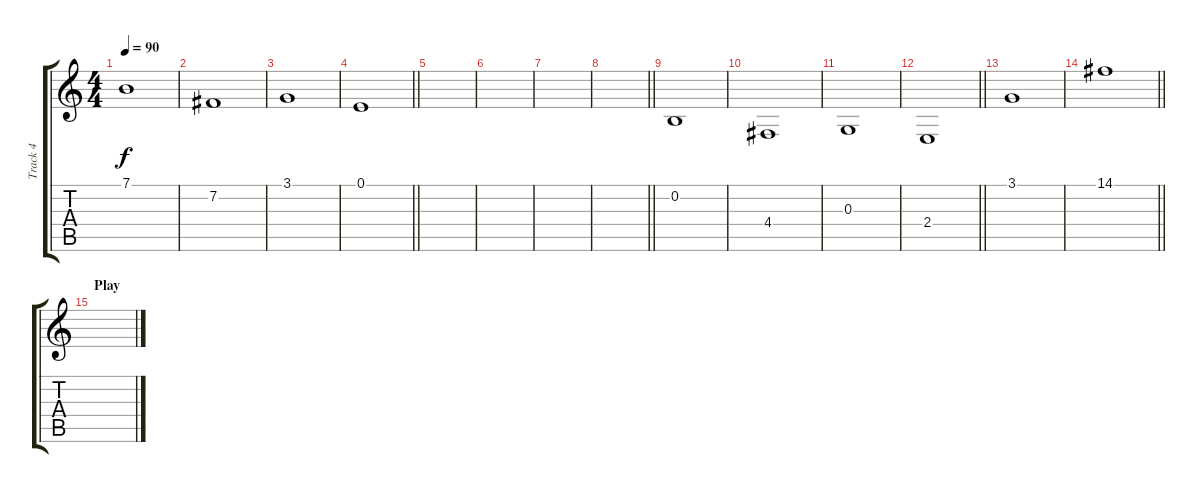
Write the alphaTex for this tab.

\track ("Track 4" "Track 4") {instrument violin}
\staff {score tabs}
\tuning (E4 B3 G3 D3 A2 E2) {hide}
\ts (4 4)
\tempo 90
\clef g2
\ks c
7.1.1{dy f} |
7.2.1 |
3.1.1 |
\barLineRight lightlight
0.1.1 |
|
|
|
\barLineRight lightlight
|
0.2.1 |
4.4.1 |
0.3.1 |
\barLineRight lightlight
2.4.1 |
3.1.1 |
\barLineRight lightlight
14.1.1 |
\section ("" "Play")
